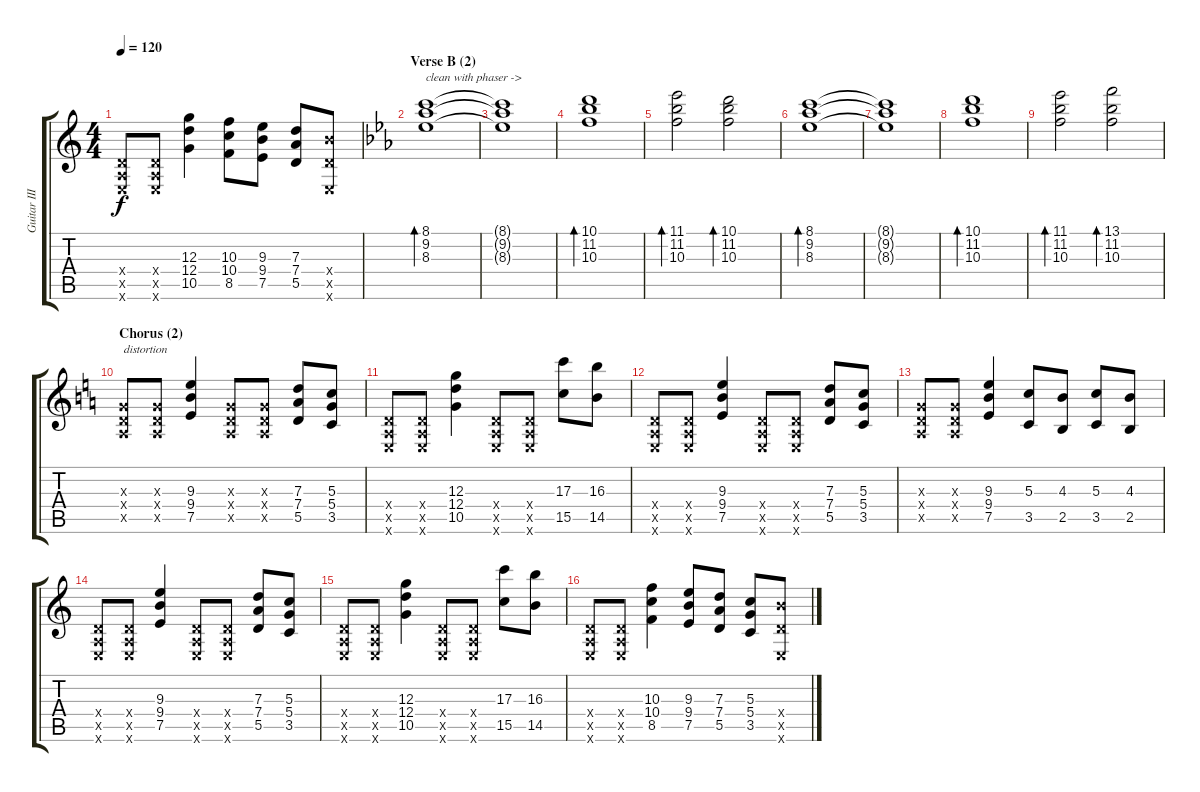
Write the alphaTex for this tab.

\track ("Guitar III (Jun)" "Guitar III") {instrument electricguitarjazz}
\staff {score tabs}
\tuning (E4 B3 G3 D3 A2 E2) {hide}
\ts (4 4)
\tempo 120
\clef g2
\ks c
(0.4{x} 0.5{x} 0.6{x}).8{dy f} (0.4{x} 0.5{x} 0.6{x}).8 (12.3 12.4 10.5).4 (10.3 10.4 8.5).8 (9.3 9.4 7.5).8 (7.3 7.4 5.5).8 (0.4{x} 14.5{x} 0.6{x}).8 |
\section ("" "Verse B (2)")
\ks eb
(8.1 9.2 8.3).1{bd 120 txt "clean with phaser ->" instrument electricguitarjazz} |
(8.1{t} 9.2{t} 8.3{t}).1 |
(10.1 11.2 10.3).1{bd 120} |
(11.1 11.2 10.3).2{bd 120} (10.1 11.2 10.3).2{bd 120} |
(8.1 9.2 8.3).1{bd 120} |
(8.1{t} 9.2{t} 8.3{t}).1 |
(10.1 11.2 10.3).1{bd 120} |
(11.1 11.2 10.3).2{bd 120} (13.1 11.2 10.3).2{bd 120} |
\section ("" "Chorus (2)")
\ks c
(0.3{x} 0.4{x} 0.5{x}).8{txt "distortion" instrument distortionguitar} (0.3{x} 0.4{x} 0.5{x}).8 (9.3 9.4 7.5).4 (0.3{x} 0.4{x} 0.5{x}).8 (0.3{x} 0.4{x} 0.5{x}).8 (7.3 7.4 5.5).8 (5.3 5.4 3.5).8 |
(0.4{x} 0.5{x} 0.6{x}).8 (0.4{x} 0.5{x} 0.6{x}).8 (12.3 12.4 10.5).4 (0.4{x} 0.5{x} 0.6{x}).8 (0.4{x} 0.5{x} 0.6{x}).8 (17.3 15.5).8 (16.3 14.5).8 |
(0.4{x} 0.5{x} 0.6{x}).8 (0.4{x} 0.5{x} 0.6{x}).8 (9.3 9.4 7.5).4 (0.4{x} 0.5{x} 0.6{x}).8 (0.4{x} 0.5{x} 0.6{x}).8 (7.3 7.4 5.5).8 (5.3 5.4 3.5).8 |
(0.3{x} 0.4{x} 0.5{x}).8 (0.3{x} 0.4{x} 0.5{x}).8 (9.3 9.4 7.5).4 (5.3 3.5).8 (4.3 2.5).8 (5.3 3.5).8 (4.3 2.5).8 |
(0.4{x} 0.5{x} 0.6{x}).8 (0.4{x} 0.5{x} 0.6{x}).8 (9.3 9.4 7.5).4 (0.4{x} 0.5{x} 0.6{x}).8 (0.4{x} 0.5{x} 0.6{x}).8 (7.3 7.4 5.5).8 (5.3 5.4 3.5).8 |
(0.4{x} 0.5{x} 0.6{x}).8 (0.4{x} 0.5{x} 0.6{x}).8 (12.3 12.4 10.5).4 (0.4{x} 0.5{x} 0.6{x}).8 (0.4{x} 0.5{x} 0.6{x}).8 (17.3 15.5).8 (16.3 14.5).8 |
(0.4{x} 0.5{x} 0.6{x}).8 (0.4{x} 0.5{x} 0.6{x}).8 (10.3 10.4 8.5).4 (9.3 9.4 7.5).8 (7.3 7.4 5.5).8 (5.3 5.4 3.5).8 (0.4{x} 14.5{x} 0.6{x}).8
